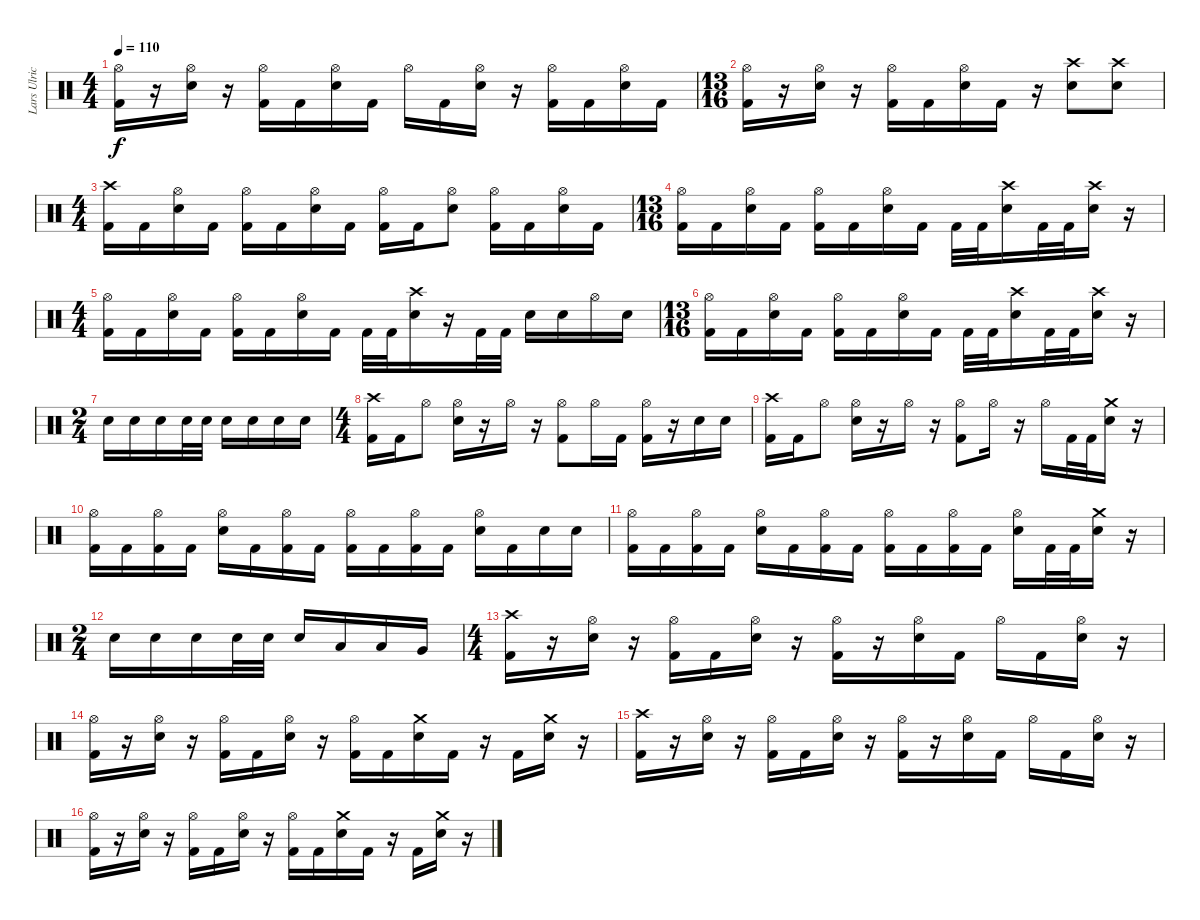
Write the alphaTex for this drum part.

\track ("Lars Ulrich" "Lars Ulric") {instrument percussion}
\staff {score}
\articulation defaults
\ts (4 4)
\tempo 110
\clef neutral
\ks c
("Hi-Hat (open)" "Kick (hit) 2").16{dy f} r.16 ("Hi-Hat (open)" "Snare (hit) 2").16 r.16 ("Hi-Hat (open)" "Kick (hit) 2").16 "Kick (hit) 2".16 ("Hi-Hat (open)" "Snare (hit) 2").16 "Kick (hit) 2".16 "Hi-Hat (open)".16 "Kick (hit) 2".16 ("Hi-Hat (open)" "Snare (hit) 2").16 r.16 ("Hi-Hat (open)" "Kick (hit) 2").16 "Kick (hit) 2".16 ("Hi-Hat (open)" "Snare (hit) 2").16 "Kick (hit) 2".16 |
\ts (13 16)
("Hi-Hat (open)" "Kick (hit) 2").16 r.16 ("Hi-Hat (open)" "Snare (hit) 2").16 r.16 ("Hi-Hat (open)" "Kick (hit) 2").16 "Kick (hit) 2".16 ("Hi-Hat (open)" "Snare (hit) 2").16 "Kick (hit) 2".16 r.16 ("Crash high (hit)" "Snare (hit) 2").8 ("Crash high (hit)" "Snare (hit) 2").8 |
\ts (4 4)
("Crash high (hit)" "Kick (hit) 2").16 "Kick (hit) 2".16 ("Hi-Hat (open)" "Snare (hit) 2").16 "Kick (hit) 2".16 ("Hi-Hat (open)" "Kick (hit) 2").16 "Kick (hit) 2".16 ("Hi-Hat (open)" "Snare (hit) 2").16 "Kick (hit) 2".16 ("Hi-Hat (open)" "Kick (hit) 2").16 "Kick (hit) 2".16 ("Hi-Hat (open)" "Snare (hit) 2").8 ("Hi-Hat (open)" "Kick (hit) 2").16 "Kick (hit) 2".16 ("Hi-Hat (open)" "Snare (hit) 2").16 "Kick (hit) 2".16 |
\ts (13 16)
("Hi-Hat (open)" "Kick (hit) 2").16 "Kick (hit) 2".16 ("Hi-Hat (open)" "Snare (hit) 2").16 "Kick (hit) 2".16 ("Hi-Hat (open)" "Kick (hit) 2").16 "Kick (hit) 2".16 ("Hi-Hat (open)" "Snare (hit) 2").16 "Kick (hit) 2".16 "Kick (hit) 2".32 "Kick (hit) 2".32 ("Crash high (hit)" "Snare (hit) 2").16 "Kick (hit) 2".32 "Kick (hit) 2".32 ("Crash high (hit)" "Snare (hit) 2").16 r.16 |
\ts (4 4)
("Hi-Hat (open)" "Kick (hit) 2").16 "Kick (hit) 2".16 ("Hi-Hat (open)" "Snare (hit) 2").16 "Kick (hit) 2".16 ("Hi-Hat (open)" "Kick (hit) 2").16 "Kick (hit) 2".16 ("Hi-Hat (open)" "Snare (hit) 2").16 "Kick (hit) 2".16 "Kick (hit) 2".32 "Kick (hit) 2".32 ("Crash high (hit)" "Snare (hit) 2").16 r.16 "Kick (hit) 2".32 "Kick (hit) 2".32 "Snare (hit) 2".16 "Snare (hit) 2".16 "Hi-Hat (open)".16 "Snare (hit) 2".16 |
\ts (13 16)
("Hi-Hat (open)" "Kick (hit) 2").16 "Kick (hit) 2".16 ("Hi-Hat (open)" "Snare (hit) 2").16 "Kick (hit) 2".16 ("Hi-Hat (open)" "Kick (hit) 2").16 "Kick (hit) 2".16 ("Hi-Hat (open)" "Snare (hit) 2").16 "Kick (hit) 2".16 "Kick (hit) 2".32 "Kick (hit) 2".32 ("Crash high (hit)" "Snare (hit) 2").16 "Kick (hit) 2".32 "Kick (hit) 2".32 ("Crash high (hit)" "Snare (hit) 2").16 r.16 |
\ts (2 4)
"Snare (hit) 2".16 "Snare (hit) 2".16 "Snare (hit) 2".16 "Snare (hit) 2".32 "Snare (hit) 2".32 "Snare (hit) 2".16 "Snare (hit) 2".16 "Snare (hit) 2".16 "Snare (hit) 2".16 |
\ts (4 4)
("Crash high (hit)" "Kick (hit) 2").16 "Kick (hit) 2".16 "Hi-Hat (open)".8 ("Hi-Hat (open)" "Snare (hit) 2").16 r.16 "Hi-Hat (open)".16 r.16 ("Hi-Hat (open)" "Kick (hit) 2").8 "Hi-Hat (open)".16 "Kick (hit) 2".16 ("Hi-Hat (open)" "Kick (hit) 2").16 r.16 "Snare (hit) 2".16 "Snare (hit) 2".16 |
("Crash high (hit)" "Kick (hit) 2").16 "Kick (hit) 2".16 "Hi-Hat (open)".8 ("Hi-Hat (open)" "Snare (hit) 2").16 r.16 "Hi-Hat (open)".16 r.16 ("Hi-Hat (open)" "Kick (hit) 2").8 "Hi-Hat (open)".16 r.16 "Hi-Hat (open)".16 "Kick (hit) 2".32 "Kick (hit) 2".32 ("Crash medium (hit)" "Snare (hit) 2").16 r.16 |
("Hi-Hat (open)" "Kick (hit) 2").16 "Kick (hit) 2".16 ("Hi-Hat (open)" "Kick (hit) 2").16 "Kick (hit) 2".16 ("Hi-Hat (open)" "Snare (hit) 2").16 "Kick (hit) 2".16 ("Hi-Hat (open)" "Kick (hit) 2").16 "Kick (hit) 2".16 ("Hi-Hat (open)" "Kick (hit) 2").16 "Kick (hit) 2".16 ("Hi-Hat (open)" "Kick (hit) 2").16 "Kick (hit) 2".16 ("Hi-Hat (open)" "Snare (hit) 2").16 "Kick (hit) 2".16 "Snare (hit) 2".16 "Snare (hit) 2".16 |
("Hi-Hat (open)" "Kick (hit) 2").16 "Kick (hit) 2".16 ("Hi-Hat (open)" "Kick (hit) 2").16 "Kick (hit) 2".16 ("Hi-Hat (open)" "Snare (hit) 2").16 "Kick (hit) 2".16 ("Hi-Hat (open)" "Kick (hit) 2").16 "Kick (hit) 2".16 ("Hi-Hat (open)" "Kick (hit) 2").16 "Kick (hit) 2".16 ("Hi-Hat (open)" "Kick (hit) 2").16 "Kick (hit) 2".16 ("Hi-Hat (open)" "Snare (hit) 2").16 "Kick (hit) 2".32 "Kick (hit) 2".32 ("Crash medium (hit)" "Snare (hit) 2").16 r.16 |
\ts (2 4)
"Snare (hit) 2".16 "Snare (hit) 2".16 "Snare (hit) 2".16 "Snare (hit) 2".32 "Snare (hit) 2".32 "Snare (hit) 2".16 "Low Tom (hit)".16 "Low Tom (hit)".16 "Very Low Tom (hit)".16 |
\ts (4 4)
("Crash high (hit)" "Kick (hit) 2").16 r.16 ("Hi-Hat (open)" "Snare (hit) 2").16 r.16 ("Hi-Hat (open)" "Kick (hit) 2").16 "Kick (hit) 2".16 ("Hi-Hat (open)" "Snare (hit) 2").16 r.16 ("Hi-Hat (open)" "Kick (hit) 2").16 r.16 ("Hi-Hat (open)" "Snare (hit) 2").16 "Kick (hit) 2".16 "Hi-Hat (open)".16 "Kick (hit) 2".16 ("Hi-Hat (open)" "Snare (hit) 2").16 r.16 |
("Hi-Hat (open)" "Kick (hit) 2").16 r.16 ("Hi-Hat (open)" "Snare (hit) 2").16 r.16 ("Hi-Hat (open)" "Kick (hit) 2").16 "Kick (hit) 2".16 ("Hi-Hat (open)" "Snare (hit) 2").16 r.16 ("Hi-Hat (open)" "Kick (hit) 2").16 "Kick (hit) 2".16 ("Crash medium (hit)" "Snare (hit) 2").16 "Kick (hit) 2".16 r.16 "Kick (hit) 2".16 ("Crash medium (hit)" "Snare (hit) 2").16 r.16 |
("Crash high (hit)" "Kick (hit) 2").16 r.16 ("Hi-Hat (open)" "Snare (hit) 2").16 r.16 ("Hi-Hat (open)" "Kick (hit) 2").16 "Kick (hit) 2".16 ("Hi-Hat (open)" "Snare (hit) 2").16 r.16 ("Hi-Hat (open)" "Kick (hit) 2").16 r.16 ("Hi-Hat (open)" "Snare (hit) 2").16 "Kick (hit) 2".16 "Hi-Hat (open)".16 "Kick (hit) 2".16 ("Hi-Hat (open)" "Snare (hit) 2").16 r.16 |
("Hi-Hat (open)" "Kick (hit) 2").16 r.16 ("Hi-Hat (open)" "Snare (hit) 2").16 r.16 ("Hi-Hat (open)" "Kick (hit) 2").16 "Kick (hit) 2".16 ("Hi-Hat (open)" "Snare (hit) 2").16 r.16 ("Hi-Hat (open)" "Kick (hit) 2").16 "Kick (hit) 2".16 ("Crash medium (hit)" "Snare (hit) 2").16 "Kick (hit) 2".16 r.16 "Kick (hit) 2".16 ("Crash medium (hit)" "Snare (hit) 2").16 r.16
